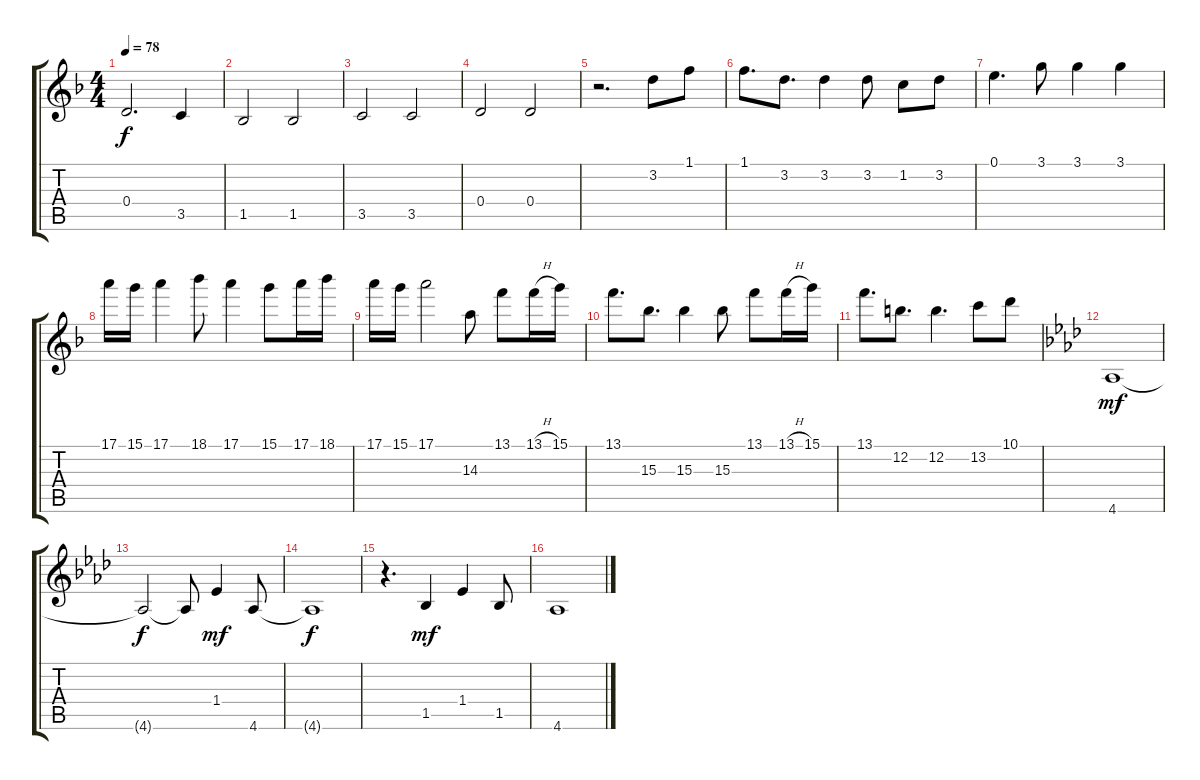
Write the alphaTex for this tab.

\track "" {instrument acousticguitarsteel}
\staff {score tabs}
\tuning (E4 B3 G3 D3 A2 E2) {hide}
\ts (4 4)
\tempo 78
\clef g2
\ks f
0.4.2{d dy f} 3.5.4 |
1.5.2 1.5.2 |
3.5.2 3.5.2 |
0.4.2 0.4.2 |
r.2{d} 3.2.8 1.1.8 |
1.1.8{d} 3.2.8{d} 3.2.4 3.2.8 1.2.8 3.2.8 |
0.1.4{d} 3.1.8 3.1.4 3.1.4 |
17.1.16 15.1.16 17.1.4 18.1.8 17.1.4 15.1.8 17.1.16 18.1.16 |
17.1.16 15.1.16 17.1.2 14.3.8 13.1.8 13.1{h}.16 15.1.16 |
13.1.8{d} 15.3.8{d} 15.3.4 15.3.8 13.1.8 13.1{h}.16 15.1.16 |
13.1.8{d} 12.2.8{d} 12.2.4{d} 13.2.8 10.1.8 |
\ks ab
4.6.1{dy mf} |
4.6{t}.2{dy f} 4.6{t}.8 1.4.4{dy mf} 4.6.8 |
4.6{t}.1{dy f} |
r.4{d} 1.5.4{dy mf} 1.4.4 1.5.8 |
4.6.1
